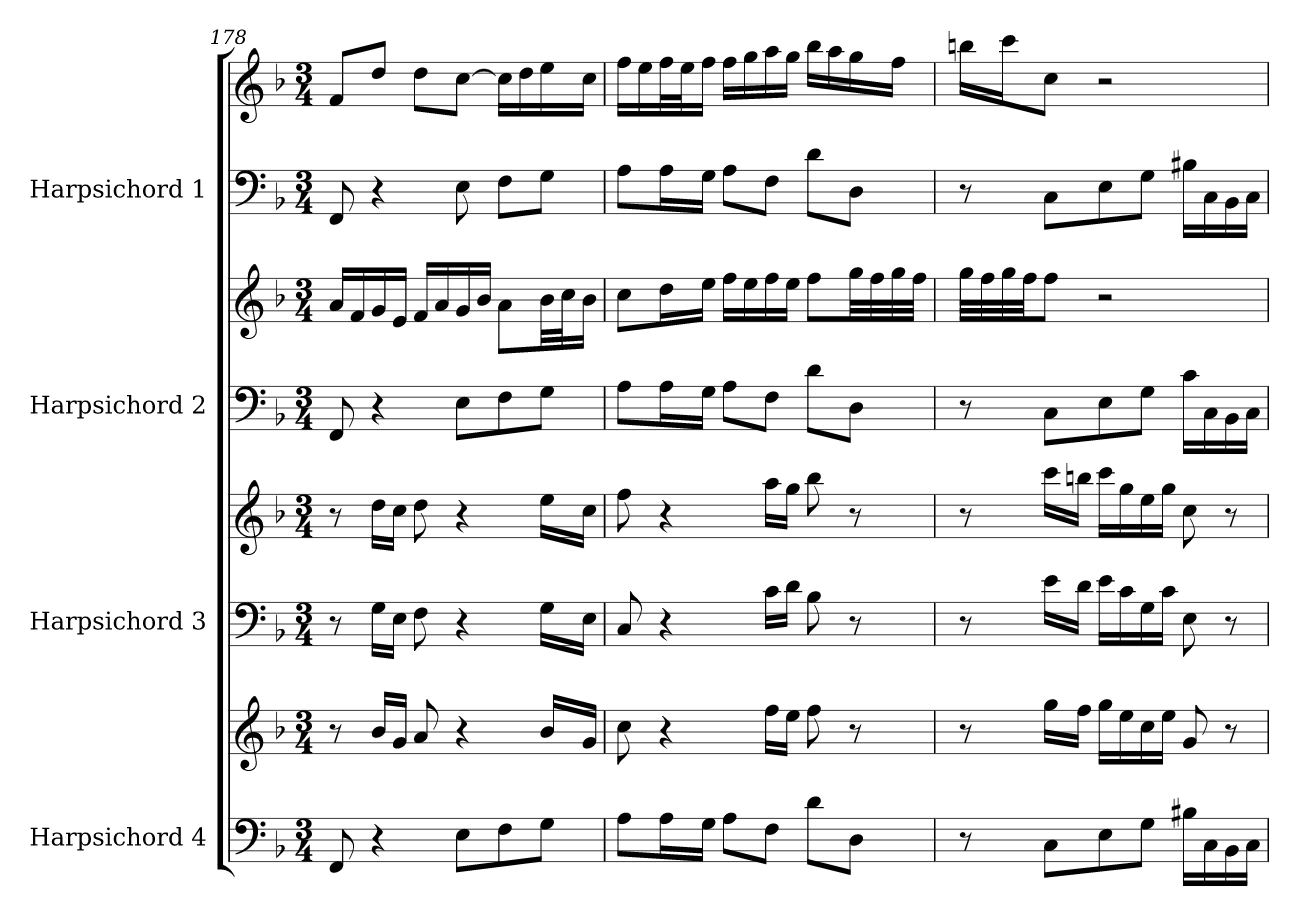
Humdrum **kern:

**kern	**kern	**kern	**kern	**kern	**kern	**kern	**kern
*part4	*part4	*part3	*part3	*part2	*part2	*part1	*part1
*staff8	*staff7	*staff6	*staff5	*staff4	*staff3	*staff2	*staff1
*I"Harpsichord 4	*	*I"Harpsichord 3	*	*I"Harpsichord 2	*	*I"Harpsichord 1	*
*I'Hp	*	*I'Hp	*	*I'Hp	*	*I'Hp	*
!!LO:PB:g=z
*clefF4	*clefG2	*clefF4	*clefG2	*clefF4	*clefG2	*clefF4	*clefG2
*k[b-]	*k[b-]	*k[b-]	*k[b-]	*k[b-]	*k[b-]	*k[b-]	*k[b-]
*M3/4	*M3/4	*M3/4	*M3/4	*M3/4	*M3/4	*M3/4	*M3/4
=178	=178	=178	=178	=178	=178	=178	=178
8FF/	8r	8r	8r	8FF/	16a/LL	8FF/	8f/L
.	.	.	.	.	16f/	.	.
4r	16b-/LL	16G\LL	16dd\LL	4r	16g/	4r	8dd/J
.	16g/JJ	16E\JJ	16cc\JJ	.	16e/JJ	.	.
.	8a/	8F\	8dd\	.	16f/LL	.	8dd\L
.	.	.	.	.	16a/	.	.
8E\L	4r	4r	4r	8E\L	16g/	8E\	[8cc\J
.	.	.	.	.	16b-/JJ	.	.
8F\	.	.	.	8F\	8a\L	8F\L	16cc\LL]
.	.	.	.	.	.	.	16dd\
8G\J	16b-/LL	16G\LL	16ee\LL	8G\J	32b-\LL	8G\J	16ee\
.	.	.	.	.	32cc\J	.	.
.	16g/JJ	16E\JJ	16cc\JJ	.	16b-\JJ	.	16cc\JJ
=179	=179	=179	=179	=179	=179	=179	=179
8A\L	8cc\	8C/	8ff\	8A\L	8cc\L	8A\L	16ff\LL
.	.	.	.	.	.	.	16ee\
16A\L	4r	4r	4r	16A\L	16dd\L	16A\L	32ff\L
.	.	.	.	.	.	.	32ee\J
16G\JJ	.	.	.	16G\JJ	16ee\JJ	16G\JJ	16ff\JJ
8A\L	.	.	.	8A\L	16ff\LL	8A\L	16ff\LL
.	.	.	.	.	16ee\	.	16gg\
8F\J	16ff\LL	16c\LL	16aa\LL	8F\J	16ff\	8F\J	16aa\
.	16ee\JJ	16d\JJ	16gg\JJ	.	16ee\JJ	.	16gg\JJ
8d\L	8ff\	8B-\	8bb-\	8d\L	8ff\L	8d\L	16bb-\LL
.	.	.	.	.	.	.	16aa\
8D\J	8r	8r	8r	8D\J	32gg\LL	8D\J	16gg\
.	.	.	.	.	32ff\	.	.
.	.	.	.	.	32gg\	.	16ff\JJ
.	.	.	.	.	32ff\JJJ	.	.
=180	=180	=180	=180	=180	=180	=180	=180
8r	8r	8r	8r	8r	32gg\LLL	8r	16bbn\LL
.	.	.	.	.	32ff\	.	.
.	.	.	.	.	32gg\	.	16ccc\J
.	.	.	.	.	32ff\JJ	.	.
8C\L	16gg\LL	16e\LL	16ccc\LL	8C\L	8ff\J	8C\L	8cc\J
.	16ff\JJ	16d\JJ	16bbn\JJ	.	.	.	.
8E\	16gg\LL	16e\LL	16ccc\LL	8E\	2r	8E\	2r
.	16ee\	16c\	16gg\	.	.	.	.
8G\J	16cc\	16G\	16ee\	8G\J	.	8G\J	.
.	16ee\JJ	16c\JJ	16gg\JJ	.	.	.	.
16B#X\LL	8g/	8E\	8cc\	16c\LL	.	16B#X\LL	.
16C\	.	.	.	16C\	.	16C\	.
16BB-\	8r	8r	8r	16BB-\	.	16BB-\	.
16C\JJ	.	.	.	16C\JJ	.	16C\JJ	.
=	=	=	=	=	=	=	=
*-	*-	*-	*-	*-	*-	*-	*-
